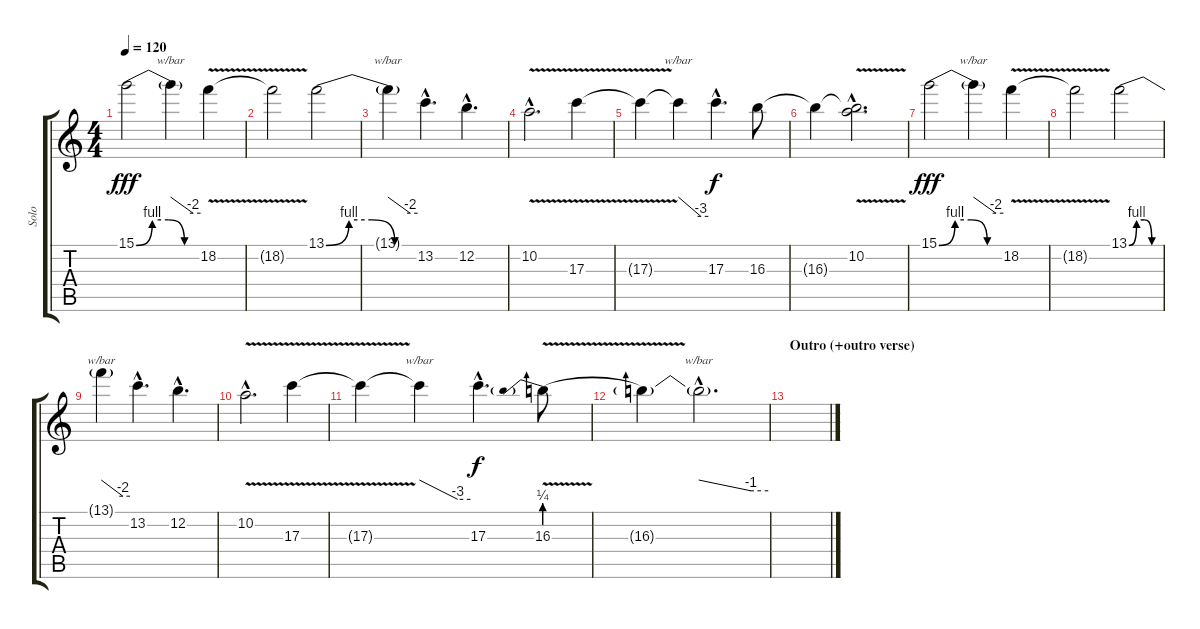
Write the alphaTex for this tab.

\track ("Solo" "Solo") {instrument overdrivenguitar}
\staff {score tabs}
\tuning (E4 B3 G3 D3 A2 E2) {hide}
\ts (4 4)
\tempo 120
\clef g2
\ks c
15.1{be (custom 0 0 15 4 30 4 45 0 60 0)}.2{dy fff} 15.1{t}.4{tbe (custom default 0 0 45 -8 60 -8)} 18.2{v}.4 |
18.2{t}.2 13.1{be (custom 0 0 15 4 30 4 45 0 60 0)}.2 |
13.1{t}.4{tbe (custom default 0 0 45 -8 60 -8)} 13.2{hac}.4{d} 12.2{hac}.4{d} |
10.2{v hac}.2{d} 17.3{v}.4 |
17.3{t}.4 17.3{t}.4{tbe (custom default 0 0 45 -12 60 -12)} 17.3{hac}.4{d dy f} 16.3.8 |
16.3{t}.4 (10.2{v hac} 16.3{hac t}).2{d} |
15.1{be (custom 0 0 15 4 30 4 45 0 60 0)}.2{dy fff} 15.1{t}.4{tbe (custom default 0 0 45 -8 60 -8)} 18.2{v}.4 |
18.2{t}.2 13.1{be (custom 0 0 15 4 30 4 45 0 60 0)}.2 |
13.1{t}.4{tbe (custom default 0 0 45 -8 60 -8)} 13.2{hac}.4{d} 12.2{hac}.4{d} |
10.2{v hac}.2{d} 17.3{v}.4 |
17.3{t}.4 17.3{t}.4{tbe (custom default 0 0 45 -12 60 -12)} 17.3{hac}.4{d dy f} 16.3{be (prebend 0 1 60 1) v}.8 |
16.3{t}.4 16.3{hac t}.2{d tbe (custom default 0 0 45 -4 60 -4)} |
\section ("" "Outro (+outro verse)")
